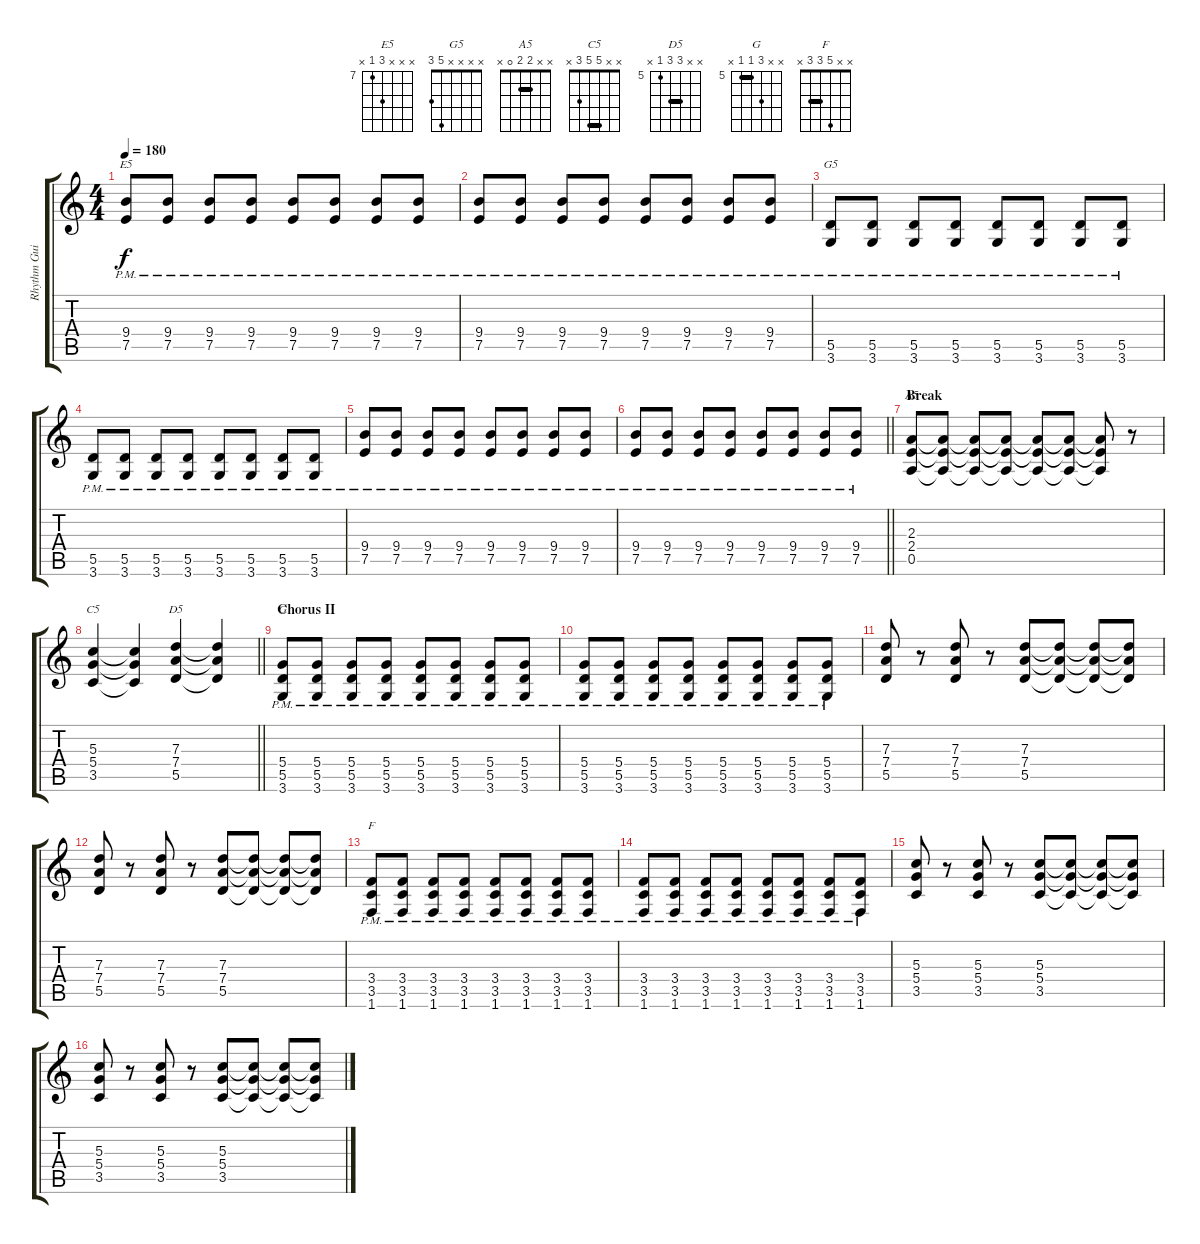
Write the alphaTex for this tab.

\track ("Rhythm Guitar" "Rhythm Gui") {instrument overdrivenguitar}
\staff {score tabs}
\tuning (E4 B3 G3 D3 A2 E2) {hide}
\chord ("E5" x x x 9 7 x) {firstfret 7}
\chord ("G5" x x x x 5 3)
\chord ("A5" x x 2 2 0 x) {barre 2}
\chord ("C5" x x 5 5 3 x) {barre 5}
\chord ("D5" x x 7 7 5 x) {firstfret 5 barre 7}
\chord ("G" x x 7 5 5 x) {firstfret 5 barre 5}
\chord ("F" x x 5 3 3 x) {barre 3}
\ts (4 4)
\tempo 180
\clef g2
\ks c
(9.4{pm} 7.5{pm}).8{ch "E5" dy f} (9.4{pm} 7.5{pm}).8 (9.4{pm} 7.5{pm}).8 (9.4{pm} 7.5{pm}).8 (9.4{pm} 7.5{pm}).8 (9.4{pm} 7.5{pm}).8 (9.4{pm} 7.5{pm}).8 (9.4{pm} 7.5{pm}).8 |
(9.4{pm} 7.5{pm}).8 (9.4{pm} 7.5{pm}).8 (9.4{pm} 7.5{pm}).8 (9.4{pm} 7.5{pm}).8 (9.4{pm} 7.5{pm}).8 (9.4{pm} 7.5{pm}).8 (9.4{pm} 7.5{pm}).8 (9.4{pm} 7.5{pm}).8 |
(5.5{pm} 3.6{pm}).8{ch "G5"} (5.5{pm} 3.6{pm}).8 (5.5{pm} 3.6{pm}).8 (5.5{pm} 3.6{pm}).8 (5.5{pm} 3.6{pm}).8 (5.5{pm} 3.6{pm}).8 (5.5{pm} 3.6{pm}).8 (5.5{pm} 3.6{pm}).8 |
(5.5{pm} 3.6{pm}).8 (5.5{pm} 3.6{pm}).8 (5.5{pm} 3.6{pm}).8 (5.5{pm} 3.6{pm}).8 (5.5{pm} 3.6{pm}).8 (5.5{pm} 3.6{pm}).8 (5.5{pm} 3.6{pm}).8 (5.5{pm} 3.6{pm}).8 |
(9.4{pm} 7.5{pm}).8 (9.4{pm} 7.5{pm}).8 (9.4{pm} 7.5{pm}).8 (9.4{pm} 7.5{pm}).8 (9.4{pm} 7.5{pm}).8 (9.4{pm} 7.5{pm}).8 (9.4{pm} 7.5{pm}).8 (9.4{pm} 7.5{pm}).8 |
\barLineRight lightlight
(9.4{pm} 7.5{pm}).8 (9.4{pm} 7.5{pm}).8 (9.4{pm} 7.5{pm}).8 (9.4{pm} 7.5{pm}).8 (9.4{pm} 7.5{pm}).8 (9.4{pm} 7.5{pm}).8 (9.4{pm} 7.5{pm}).8 (9.4{pm} 7.5).8 |
\section ("" "Break")
(2.3 2.4 0.5).8{ch "A5"} (2.3{t} 2.4{t} 0.5{t}).8 (2.3{t} 2.4{t} 0.5{t}).8 (2.3{t} 2.4{t} 0.5{t}).8 (2.3{t} 2.4{t} 0.5{t}).8 (2.3{t} 2.4{t} 0.5{t}).8 (2.3{t} 2.4{t} 0.5{t}).8 r.8 |
\barLineRight lightlight
(5.3 5.4 3.5).4{ch "C5"} (5.3{t} 5.4{t} 3.5{t}).4 (7.3 7.4 5.5).4{ch "D5"} (7.3{t} 7.4{t} 5.5{t}).4 |
\section ("" "Chorus II")
(5.4{pm} 5.5{pm} 3.6).8{ch "G"} (5.4{pm} 5.5{pm} 3.6).8 (5.4{pm} 5.5{pm} 3.6).8 (5.4{pm} 5.5{pm} 3.6).8 (5.4{pm} 5.5{pm} 3.6).8 (5.4{pm} 5.5{pm} 3.6).8 (5.4{pm} 5.5{pm} 3.6).8 (5.4{pm} 5.5{pm} 3.6).8 |
(5.4{pm} 5.5{pm} 3.6).8 (5.4{pm} 5.5{pm} 3.6).8 (5.4{pm} 5.5{pm} 3.6).8 (5.4{pm} 5.5{pm} 3.6).8 (5.4{pm} 5.5{pm} 3.6).8 (5.4{pm} 5.5{pm} 3.6).8 (5.4{pm} 5.5{pm} 3.6).8 (5.4{pm} 5.5{pm} 3.6).8 |
(7.3 7.4 5.5).8 r.8 (7.3 7.4 5.5).8 r.8 (7.3 7.4 5.5).8 (7.3{t} 7.4{t} 5.5{t}).8 (7.3{t} 7.4{t} 5.5{t}).8 (7.3{t} 7.4{t} 5.5{t}).8 |
(7.3 7.4 5.5).8 r.8 (7.3 7.4 5.5).8 r.8 (7.3 7.4 5.5).8 (7.3{t} 7.4{t} 5.5{t}).8 (7.3{t} 7.4{t} 5.5{t}).8 (7.3{t} 7.4{t} 5.5{t}).8 |
(3.4{pm} 3.5{pm} 1.6).8{ch "F"} (3.4{pm} 3.5{pm} 1.6).8 (3.4{pm} 3.5{pm} 1.6).8 (3.4{pm} 3.5{pm} 1.6).8 (3.4{pm} 3.5{pm} 1.6).8 (3.4{pm} 3.5{pm} 1.6).8 (3.4{pm} 3.5{pm} 1.6).8 (3.4{pm} 3.5{pm} 1.6).8 |
(3.4{pm} 3.5{pm} 1.6).8 (3.4{pm} 3.5{pm} 1.6).8 (3.4{pm} 3.5{pm} 1.6).8 (3.4{pm} 3.5{pm} 1.6).8 (3.4{pm} 3.5{pm} 1.6).8 (3.4{pm} 3.5{pm} 1.6).8 (3.4{pm} 3.5{pm} 1.6).8 (3.4{pm} 3.5{pm} 1.6).8 |
(5.3 5.4 3.5).8 r.8 (5.3 5.4 3.5).8 r.8 (5.3 5.4 3.5).8 (5.3{t} 5.4{t} 3.5{t}).8 (5.3{t} 5.4{t} 3.5{t}).8 (5.3{t} 5.4{t} 3.5{t}).8 |
(5.3 5.4 3.5).8 r.8 (5.3 5.4 3.5).8 r.8 (5.3 5.4 3.5).8 (5.3{t} 5.4{t} 3.5{t}).8 (5.3{t} 5.4{t} 3.5{t}).8 (5.3{t} 5.4{t} 3.5{t}).8
